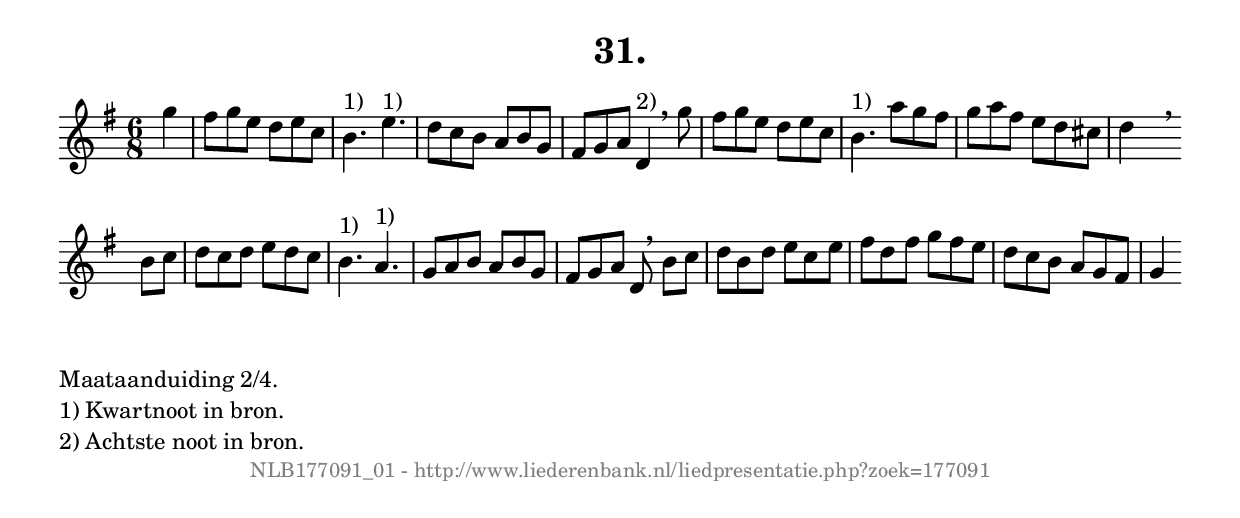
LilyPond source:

%
% produced by wce2krn 1.64 (7 June 2014)
%
\version"2.16"
#(append! paper-alist '(("long" . (cons (* 210 mm) (* 2000 mm)))))
#(set-default-paper-size "long")
sb = {\breathe}
mBreak = {\breathe }
bBreak = {\breathe }
x = {\once\override NoteHead #'style = #'cross }
gl=\glissando
itime={\override Staff.TimeSignature #'stencil = ##f }
ficta = {\once\set suggestAccidentals = ##t}
fine = {\once\override Score.RehearsalMark #'self-alignment-X = #1 \mark \markup {\italic{Fine}}}
dc = {\once\override Score.RehearsalMark #'self-alignment-X = #1 \mark \markup {\italic{D.C.}}}
dcf = {\once\override Score.RehearsalMark #'self-alignment-X = #1 \mark \markup {\italic{D.C. al Fine}}}
dcc = {\once\override Score.RehearsalMark #'self-alignment-X = #1 \mark \markup {\italic{D.C. al Coda}}}
ds = {\once\override Score.RehearsalMark #'self-alignment-X = #1 \mark \markup {\italic{D.S.}}}
dsf = {\once\override Score.RehearsalMark #'self-alignment-X = #1 \mark \markup {\italic{D.S. al Fine}}}
dsc = {\once\override Score.RehearsalMark #'self-alignment-X = #1 \mark \markup {\italic{D.S. al Coda}}}
pv = {\set Score.repeatCommands = #'((volta "1"))}
sv = {\set Score.repeatCommands = #'((volta "2"))}
tv = {\set Score.repeatCommands = #'((volta "3"))}
qv = {\set Score.repeatCommands = #'((volta "4"))}
xv = {\set Score.repeatCommands = #'((volta #f))}
\header{ tagline = ""
title = "31."
}
\score {{
\key g \major
\relative g'
{
\set melismaBusyProperties = #'()
\partial 32*8
\time 6/8
\tempo 4=120
\override Score.MetronomeMark #'transparent = ##t
\override Score.RehearsalMark #'break-visibility = #(vector #t #t #f)
g'4 fis8 g e d e c b4.^"1)" e^"1)" d8 c b a b g fis g a d,4^"2)" \sb g'8 fis g e d e c b4.^"1)" a'8 g fis g a fis e d cis d4 s4 \bar ":|:" \bBreak
b8 c d c d e d c b4.^"1)" a4.^"1)" g8 a b a b g fis g a d, \sb b' c d b d e c e fis d fis g fis e d c b a g fis g4 \bar ":|"
 }}
 \midi { }
 \layout {
            indent = 0.0\cm
}
}
\markup { \wordwrap-string #" 
Maataanduiding 2/4.

1) Kwartnoot in bron.

2) Achtste noot in bron.
"}
\markup { \vspace #0 } \markup { \with-color #grey \fill-line { \center-column { \smaller "NLB177091_01 - http://www.liederenbank.nl/liedpresentatie.php?zoek=177091" } } }
